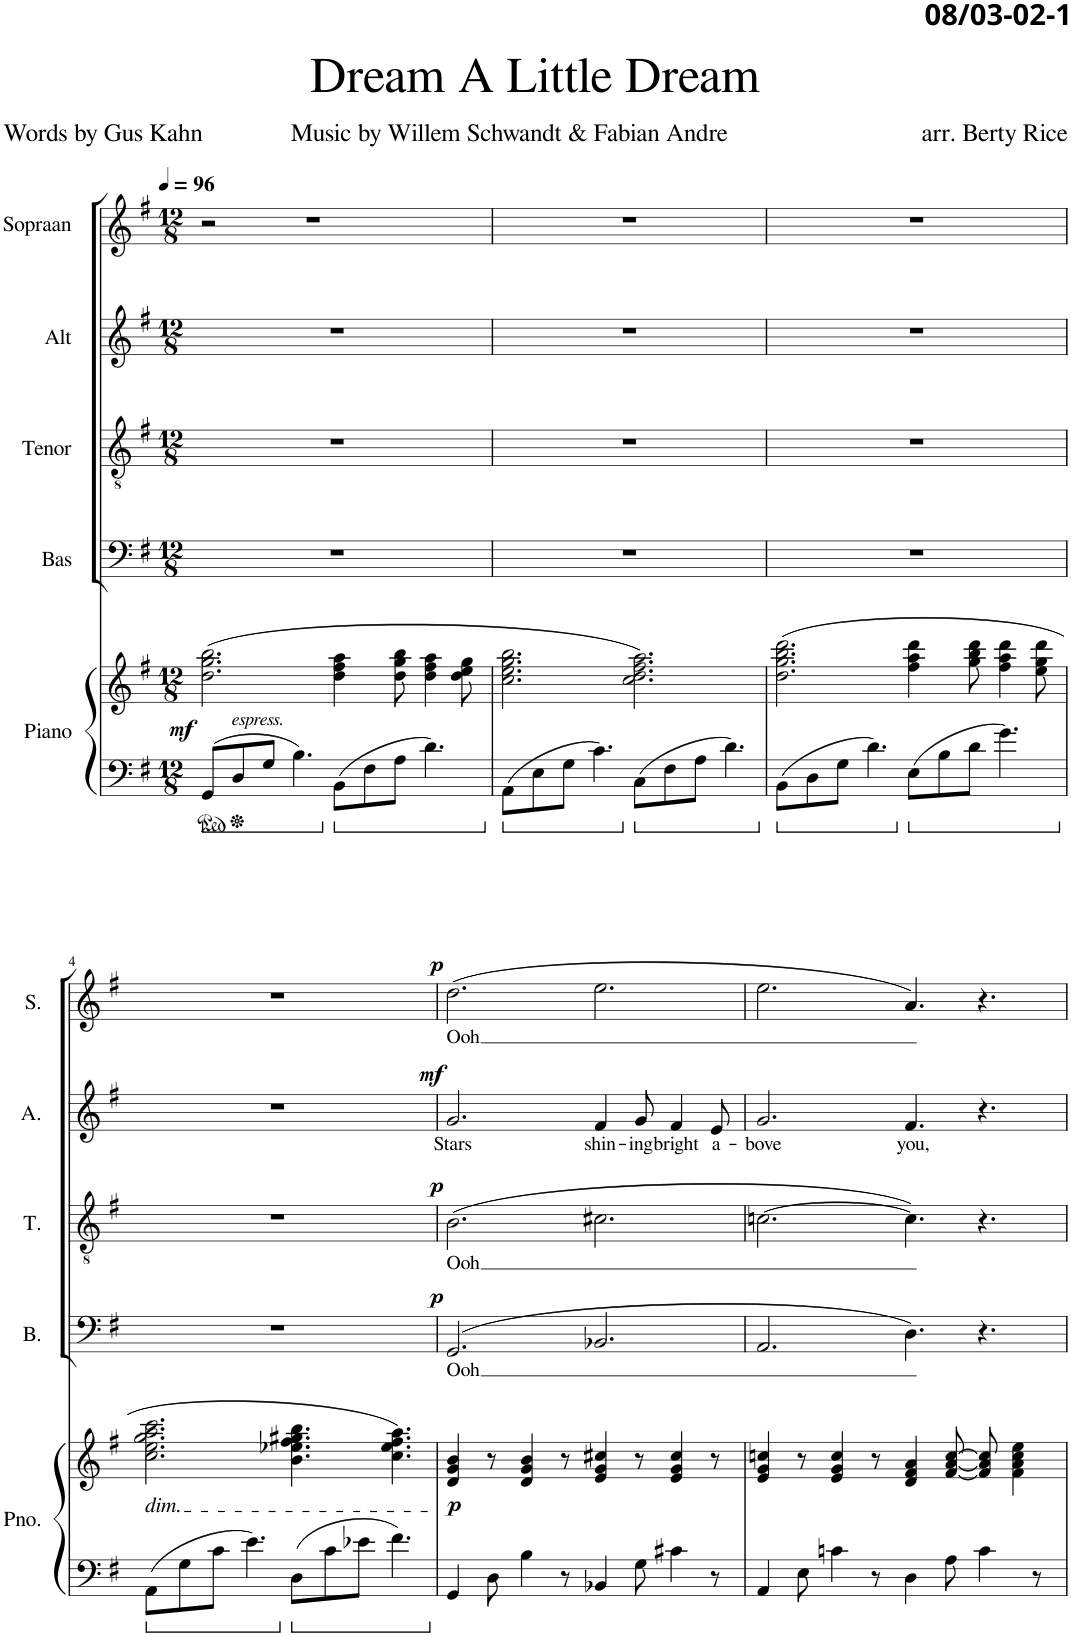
**kern	**kern	**dynam	**kern	**text	**dynam	**kern	**text	**dynam	**kern	**text	**dynam	**kern	**text	**dynam
*part5	*part5	*part5	*part4	*part4	*part4	*part3	*part3	*part3	*part2	*part2	*part2	*part1	*part1	*part1
*staff6	*staff5	*staff5/6	*staff4	*staff4	*staff4	*staff3	*staff3	*staff3	*staff2	*staff2	*staff2	*staff1	*staff1	*staff1
*I"Piano	*	*	*I"Bas	*	*	*I"Tenor	*	*	*I"Alt	*	*	*I"Sopraan	*	*
*I'Pno.	*	*	*I'B.	*	*	*I'T.	*	*	*I'A.	*	*	*I'S.	*	*
*clefF4	*clefG2	*	*clefF4	*	*	*clefGv2	*	*	*clefG2	*	*	*clefG2	*	*
*k[f#]	*k[f#]	*	*k[f#]	*	*	*k[f#]	*	*	*k[f#]	*	*	*k[f#]	*	*
*M12/8	*M12/8	*	*M12/8	*	*	*M12/8	*	*	*M12/8	*	*	*M12/8	*	*
*MM96	*MM96	*	*MM96	*	*	*MM96	*	*	*MM96	*	*	*MM96	*	*
=1	=1	=1	=1	=1	=1	=1	=1	=1	=1	=1	=1	=1	=1	=1
!	!	!LO:DY:b	!	!	!	!	!	!	!	!	!	!	!	!
8GG/L	(2.dd\ 2.gg\ 2.bb\	mf	1.r	.	.	1.r	.	.	1.r	.	.	2r	.	.
!LO:TX:a:i:t=espress.	!	!	!	!	!	!	!	!	!	!	!	!	!	!
8D/	.	.	.	.	.	.	.	.	.	.	.	.	.	.
8G/J	.	.	.	.	.	.	.	.	.	.	.	.	.	.
4.B\	.	.	.	.	.	.	.	.	.	.	.	.	.	.
.	.	.	.	.	.	.	.	.	.	.	.	1r	.	.
8BB\L	4dd\ 4ff#\ 4aa\	.	.	.	.	.	.	.	.	.	.	.	.	.
8F#\	.	.	.	.	.	.	.	.	.	.	.	.	.	.
8A\J	8dd\ 8gg\ 8bb\	.	.	.	.	.	.	.	.	.	.	.	.	.
4.d\	4dd\ 4ff#\ 4aa\	.	.	.	.	.	.	.	.	.	.	.	.	.
.	8dd\ 8ee\ 8gg\	.	.	.	.	.	.	.	.	.	.	.	.	.
=2	=2	=2	=2	=2	=2	=2	=2	=2	=2	=2	=2	=2	=2	=2
8AA\L	2.cc\ 2.ee\ 2.gg\ 2.bb\	.	1.r	.	.	1.r	.	.	1.r	.	.	1.r	.	.
8E\	.	.	.	.	.	.	.	.	.	.	.	.	.	.
8G\J	.	.	.	.	.	.	.	.	.	.	.	.	.	.
4.c\	.	.	.	.	.	.	.	.	.	.	.	.	.	.
8C\L	2.cc\ 2.dd\ 2.ff#\ 2.aa\)	.	.	.	.	.	.	.	.	.	.	.	.	.
8F#\	.	.	.	.	.	.	.	.	.	.	.	.	.	.
8A\J	.	.	.	.	.	.	.	.	.	.	.	.	.	.
4.d\	.	.	.	.	.	.	.	.	.	.	.	.	.	.
=3	=3	=3	=3	=3	=3	=3	=3	=3	=3	=3	=3	=3	=3	=3
8BB\L	(2.dd\ 2.gg\ 2.bb\ 2.ddd\	.	1.r	.	.	1.r	.	.	1.r	.	.	1.r	.	.
8D\	.	.	.	.	.	.	.	.	.	.	.	.	.	.
8G\J	.	.	.	.	.	.	.	.	.	.	.	.	.	.
4.d\	.	.	.	.	.	.	.	.	.	.	.	.	.	.
8E\L	4ff#\ 4aa\ 4ddd\	.	.	.	.	.	.	.	.	.	.	.	.	.
8B\	.	.	.	.	.	.	.	.	.	.	.	.	.	.
8d\J	8gg\ 8bb\ 8ddd\	.	.	.	.	.	.	.	.	.	.	.	.	.
4.g\	4ff#\ 4aa\ 4ddd\	.	.	.	.	.	.	.	.	.	.	.	.	.
.	8ee\ 8gg\ 8ddd\	.	.	.	.	.	.	.	.	.	.	.	.	.
!!LO:LB:g=z
=4	=4	=4	=4	=4	=4	=4	=4	=4	=4	=4	=4	=4	=4	=4
!	!LO:TX:b:i:t=dim.	!	!	!	!	!	!	!	!	!	!	!	!	!
8AA\L	2.cc\ 2.ee\ 2.gg\ 2.aa\ 2.ccc\	.	1.r	.	.	1.r	.	.	1.r	.	.	1.r	.	.
8G\	.	.	.	.	.	.	.	.	.	.	.	.	.	.
8c\J	.	.	.	.	.	.	.	.	.	.	.	.	.	.
4.e\	.	.	.	.	.	.	.	.	.	.	.	.	.	.
8D\L	4.b\ 4.ee-X\ 4.ff#\ 4.gg#X\ 4.bb\	.	.	.	.	.	.	.	.	.	.	.	.	.
8c\	.	.	.	.	.	.	.	.	.	.	.	.	.	.
8e-X\J	.	.	.	.	.	.	.	.	.	.	.	.	.	.
4.f#\	4.cc\ 4.ee-\ 4.ff#\ 4.aa\)	.	.	.	.	.	.	.	.	.	.	.	.	.
=5	=5	=5	=5	=5	=5	=5	=5	=5	=5	=5	=5	=5	=5	=5
!	!	!LO:DY:b	!	!LO:LY:b	!LO:DY:a	!	!LO:LY:b	!LO:DY:a	!	!LO:LY:b	!LO:DY:a	!	!LO:LY:b	!LO:DY:a
4GG/	4d/ 4g/ 4b/	p	(2.GG/	Ooh	p	(2.B\	Ooh	p	2.g/	Stars	mf	(2.dd\	Ooh	p
8D\	8r	.	.	.	.	.	.	.	.	.	.	.	.	.
4B\	4d/ 4g/ 4b/	.	.	.	.	.	.	.	.	.	.	.	.	.
8r	8r	.	.	.	.	.	.	.	.	.	.	.	.	.
!	!	!	!	!	!	!	!	!	!	!LO:LY:b	!	!	!	!
4BB-X/	4e/ 4g/ 4cc#X/	.	2.BB-X/	.	.	2.c#X\	.	.	4f#/	shin-	.	2.ee\	.	.
!	!	!	!	!	!	!	!	!	!	!LO:LY:b	!	!	!	!
8G\	8r	.	.	.	.	.	.	.	8g/	-ing	.	.	.	.
!	!	!	!	!	!	!	!	!	!	!LO:LY:b	!	!	!	!
4c#X\	4e/ 4g/ 4cc#/	.	.	.	.	.	.	.	4f#/	bright	.	.	.	.
!	!	!	!	!	!	!	!	!	!	!LO:LY:b	!	!	!	!
8r	8r	.	.	.	.	.	.	.	8e/	a-	.	.	.	.
=6	=6	=6	=6	=6	=6	=6	=6	=6	=6	=6	=6	=6	=6	=6
!	!	!	!	!	!	!	!	!	!	!LO:LY:b	!	!	!	!
4AA/	4e/ 4g/ 4ccn/	.	2.AA/	.	.	[2.cn\	.	.	2.g/	-bove	.	2.ee\	.	.
8E\	8r	.	.	.	.	.	.	.	.	.	.	.	.	.
4cn\	4e/ 4g/ 4cc/	.	.	.	.	.	.	.	.	.	.	.	.	.
8r	8r	.	.	.	.	.	.	.	.	.	.	.	.	.
!	!	!	!	!	!	!	!	!	!	!LO:LY:b	!	!	!	!
4D\	4d/ 4f#/ 4a/	.	4.D\)	.	.	4.c\])	.	.	4.f#/	you,	.	4.a/)	.	.
8A\	[8f#/ [8a/ [8cc/	.	.	.	.	.	.	.	.	.	.	.	.	.
4c\	8f#/] 8a/] 8cc/]	.	4.r	.	.	4.r	.	.	4.r	.	.	4.r	.	.
.	4f#\ 4a\ 4cc\ 4ee\	.	.	.	.	.	.	.	.	.	.	.	.	.
8r	.	.	.	.	.	.	.	.	.	.	.	.	.	.
=	=	=	=	=	=	=	=	=	=	=	=	=	=	=
*-	*-	*-	*-	*-	*-	*-	*-	*-	*-	*-	*-	*-	*-	*-
